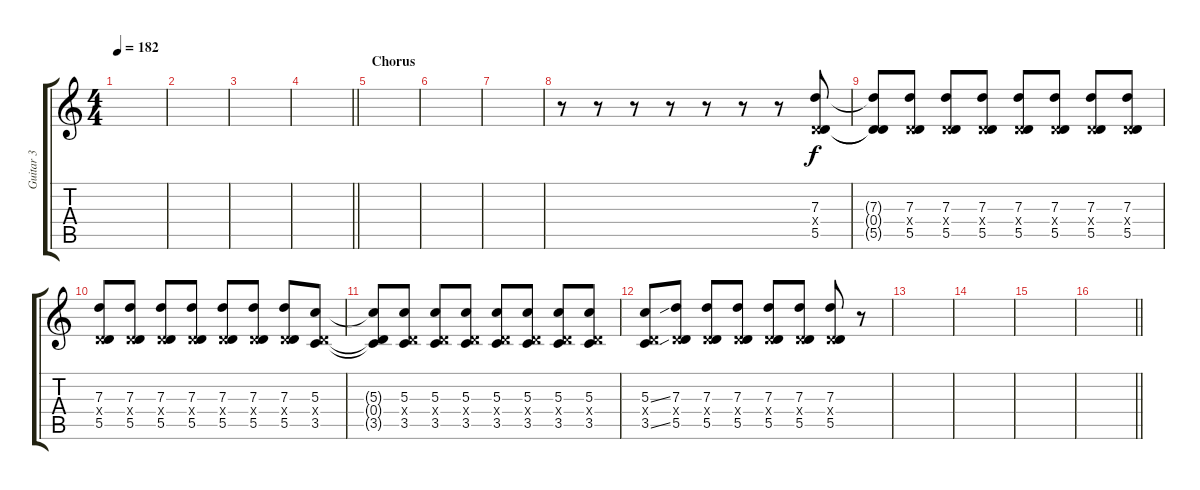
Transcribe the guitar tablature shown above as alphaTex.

\track ("Guitar 3" "Guitar 3") {instrument distortionguitar}
\staff {score tabs}
\tuning (E4 B3 G3 D3 A2 D2) {hide}
\ts (4 4)
\tempo 182
\clef g2
\ks c
|
|
|
\barLineRight lightlight
|
\section ("" "Chorus")
|
|
|
r.8 r.8 r.8 r.8 r.8 r.8 r.8 (7.3 0.4{x} 5.5).8 |
(7.3{t} 0.4{t} 5.5{t}).8 (7.3 0.4{x} 5.5).8 (7.3 0.4{x} 5.5).8 (7.3 0.4{x} 5.5).8 (7.3 0.4{x} 5.5).8 (7.3 0.4{x} 5.5).8 (7.3 0.4{x} 5.5).8 (7.3 0.4{x} 5.5).8 |
(7.3 0.4{x} 5.5).8 (7.3 0.4{x} 5.5).8 (7.3 0.4{x} 5.5).8 (7.3 0.4{x} 5.5).8 (7.3 0.4{x} 5.5).8 (7.3 0.4{x} 5.5).8 (7.3 0.4{x} 5.5).8 (5.3 0.4{x} 3.5).8 |
(5.3{t} 0.4{t} 3.5{t}).8 (5.3 0.4{x} 3.5).8 (5.3 0.4{x} 3.5).8 (5.3 0.4{x} 3.5).8 (5.3 0.4{x} 3.5).8 (5.3 0.4{x} 3.5).8 (5.3 0.4{x} 3.5).8 (5.3 0.4{x} 3.5).8 |
(5.3{ss} 0.4{x} 3.5{ss}).8 (7.3 0.4{x} 5.5).8 (7.3 0.4{x} 5.5).8 (7.3 0.4{x} 5.5).8 (7.3 0.4{x} 5.5).8 (7.3 0.4{x} 5.5).8 (7.3 0.4{x} 5.5).8 r.8 |
|
|
|
\barLineRight lightlight
